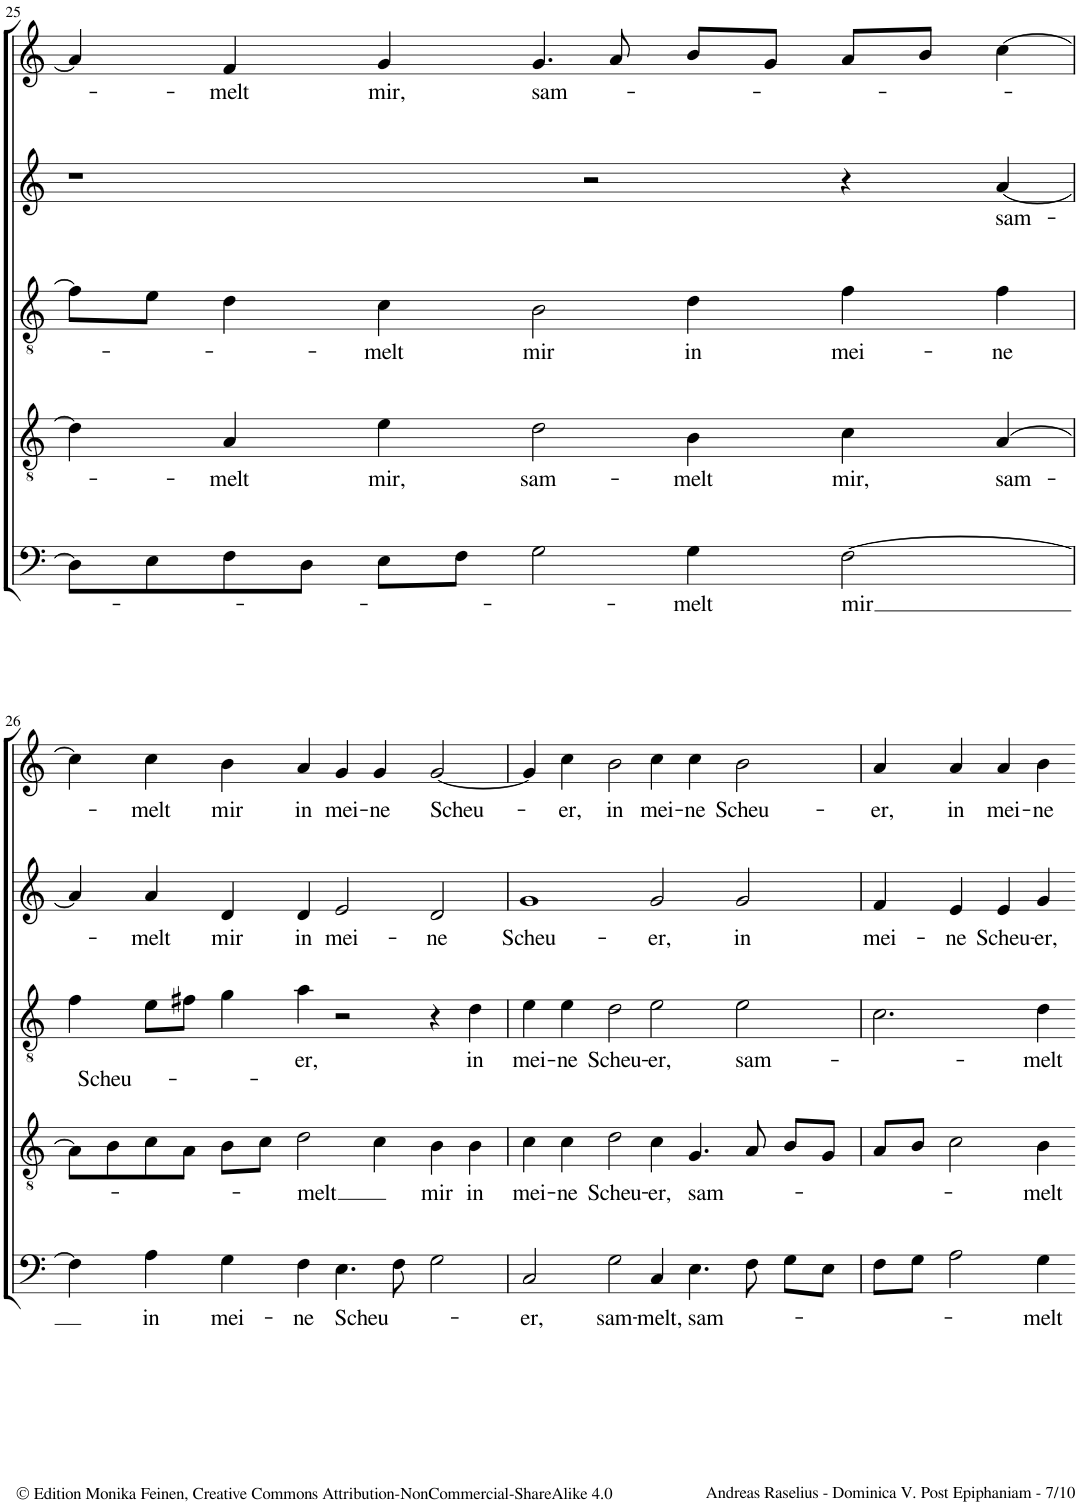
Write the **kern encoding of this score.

**kern	**text	**kern	**text	**kern	**text	**kern	**text	**kern	**text
*part5	*part5	*part4	*part4	*part3	*part3	*part2	*part2	*part1	*part1
*staff5	*staff5	*staff4	*staff4	*staff3	*staff3	*staff2	*staff2	*staff1	*staff1
*I"Bassus	*	*I"Tenor [Hypoaeolius]	*	*I"Quintus	*	*I"Altus	*	*I"Cantus	*
!!LO:PB:g=z
*clefF4	*	*clefGv2	*	*clefGv2	*	*clefG2	*	*clefG2	*
*k[]	*	*k[]	*	*k[]	*	*k[]	*	*k[]	*
*M4/2	*	*M4/2	*	*M4/2	*	*M4/2	*	*M4/2	*
*met(c)	*	*met(c)	*	*met(c)	*	*met(c)	*	*met(c)	*
=25	=25	=25	=25	=25	=25	=25	=25	=25	=25
8D\L]	.	4d\]	.	8f\L]	.	1r	.	4a/]	.
8E\	.	.	.	8e\J	.	.	.	.	.
!	!	!	!LO:LY:b	!	!	!	!	!	!LO:LY:b
8F\	.	4A/	-melt	4d\	.	.	.	4f/	-melt
8D\J	.	.	.	.	.	.	.	.	.
!	!	!	!LO:LY:b	!	!LO:LY:b	!	!	!	!LO:LY:b
8E\L	.	4e\	mir,	4c\	-melt	.	.	4g/	mir,
8F\J	.	.	.	.	.	.	.	.	.
!	!	!	!LO:LY:b	!	!LO:LY:b	!	!	!	!LO:LY:b
2G\	.	2d\	sam-	2B\	mir	.	.	4.g/	sam-
.	.	.	.	.	.	2r	.	.	.
.	.	.	.	.	.	.	.	8a/	.
!	!LO:LY:b	!	!LO:LY:b	!	!LO:LY:b	!	!	!	!
4G\	-melt	4B\	-melt	4d\	in	.	.	8b/L	.
.	.	.	.	.	.	.	.	8g/J	.
!	!LO:LY:b	!	!LO:LY:b	!	!LO:LY:b	!	!	!	!
[2F\	mir	4c\	mir,	4f\	mei-	4r	.	8a/L	.
.	.	.	.	.	.	.	.	8b/J	.
!	!	!	!LO:LY:b	!	!LO:LY:b	!	!LO:LY:b	!	!
.	.	[4A/	sam-	4f\	-ne	[4a/	sam-	[4cc\	.
!!LO:LB:g=z
=26	=26	=26	=26	=26	=26	=26	=26	=26	=26
!	!	!	!	!	!LO:LY:b	!	!	!	!
4F\]	.	8A\L]	.	4f\	Scheu-	4a/]	.	4cc\]	.
.	.	8B\	.	.	.	.	.	.	.
!	!LO:LY:b	!	!	!	!	!	!LO:LY:b	!	!LO:LY:b
4A\	in	8c\	.	8e\L	.	4a/	-melt	4cc\	-melt
.	.	8A\J	.	8f#X\J	.	.	.	.	.
!	!LO:LY:b	!	!	!	!	!	!LO:LY:b	!	!LO:LY:b
4G\	mei-	8B\L	.	4g\	.	4d/	mir	4b\	mir
.	.	8c\J	.	.	.	.	.	.	.
!	!LO:LY:b	!	!LO:LY:b	!	!LO:LY:b	!	!LO:LY:b	!	!LO:LY:b
4F\	-ne	2d\	-melt	4a\	-er,	4d/	in	4a/	in
!	!LO:LY:b	!	!	!	!	!	!LO:LY:b	!	!LO:LY:b
4.E\	Scheu-	.	.	2r	.	2e/	mei-	4g/	mei-
!	!	!	!	!	!	!	!	!	!LO:LY:b
.	.	4c\	.	.	.	.	.	4g/	-ne
8F\	.	.	.	.	.	.	.	.	.
!	!	!	!LO:LY:b	!	!	!	!LO:LY:b	!	!LO:LY:b
2G\	.	4B\	mir	4r	.	2d/	-ne	[2g/	Scheu-
!	!	!	!LO:LY:b	!	!LO:LY:b	!	!	!	!
.	.	4B\	in	4d\	in	.	.	.	.
=27	=27	=27	=27	=27	=27	=27	=27	=27	=27
!	!LO:LY:b	!	!LO:LY:b	!	!LO:LY:b	!	!LO:LY:b	!	!
2C/	er,	4c\	mei-	4e\	mei-	1g	Scheu-	4g/]	.
!	!	!	!LO:LY:b	!	!LO:LY:b	!	!	!	!LO:LY:b
.	.	4c\	-ne	4e\	-ne	.	.	4cc\	er,
!	!LO:LY:b	!	!LO:LY:b	!	!LO:LY:b	!	!	!	!LO:LY:b
2G\	sam-	2d\	Scheu-	2d\	Scheu-	.	.	2b\	in
!	!LO:LY:b	!	!LO:LY:b	!	!LO:LY:b	!	!LO:LY:b	!	!LO:LY:b
4C/	-melt,	4c\	-er,	2e\	-er,	2g/	-er,	4cc\	mei-
!	!LO:LY:b	!	!LO:LY:b	!	!	!	!	!	!LO:LY:b
4.E\	sam-	4.G/	sam-	.	.	.	.	4cc\	-ne
!	!	!	!	!	!LO:LY:b	!	!LO:LY:b	!	!LO:LY:b
.	.	.	.	2e\	sam-	2g/	in	2b\	Scheu-
8F\	.	8A/	.	.	.	.	.	.	.
8G\L	.	8B/L	.	.	.	.	.	.	.
8E\J	.	8G/J	.	.	.	.	.	.	.
=28	=28	=28	=28	=28	=28	=28	=28	=28	=28
!	!	!	!	!	!	!	!LO:LY:b	!	!LO:LY:b
8F\L	.	8A/L	.	2.c\	.	4f/	mei-	4a/	-er,
8G\J	.	8B/J	.	.	.	.	.	.	.
!	!	!	!	!	!	!	!LO:LY:b	!	!LO:LY:b
2A\	.	2c\	.	.	.	4e/	-ne	4a/	in
!	!	!	!	!	!	!	!LO:LY:b	!	!LO:LY:b
.	.	.	.	.	.	4e/	Scheu-	4a/	mei-
!	!LO:LY:b	!	!LO:LY:b	!	!LO:LY:b	!	!LO:LY:b	!	!LO:LY:b
4G\	-melt	4B\	-melt	4d\	-melt	4g/	-er,	4b\	-ne
=-	=-	=-	=-	=-	=-	=-	=-	=-	=-
*-	*-	*-	*-	*-	*-	*-	*-	*-	*-
